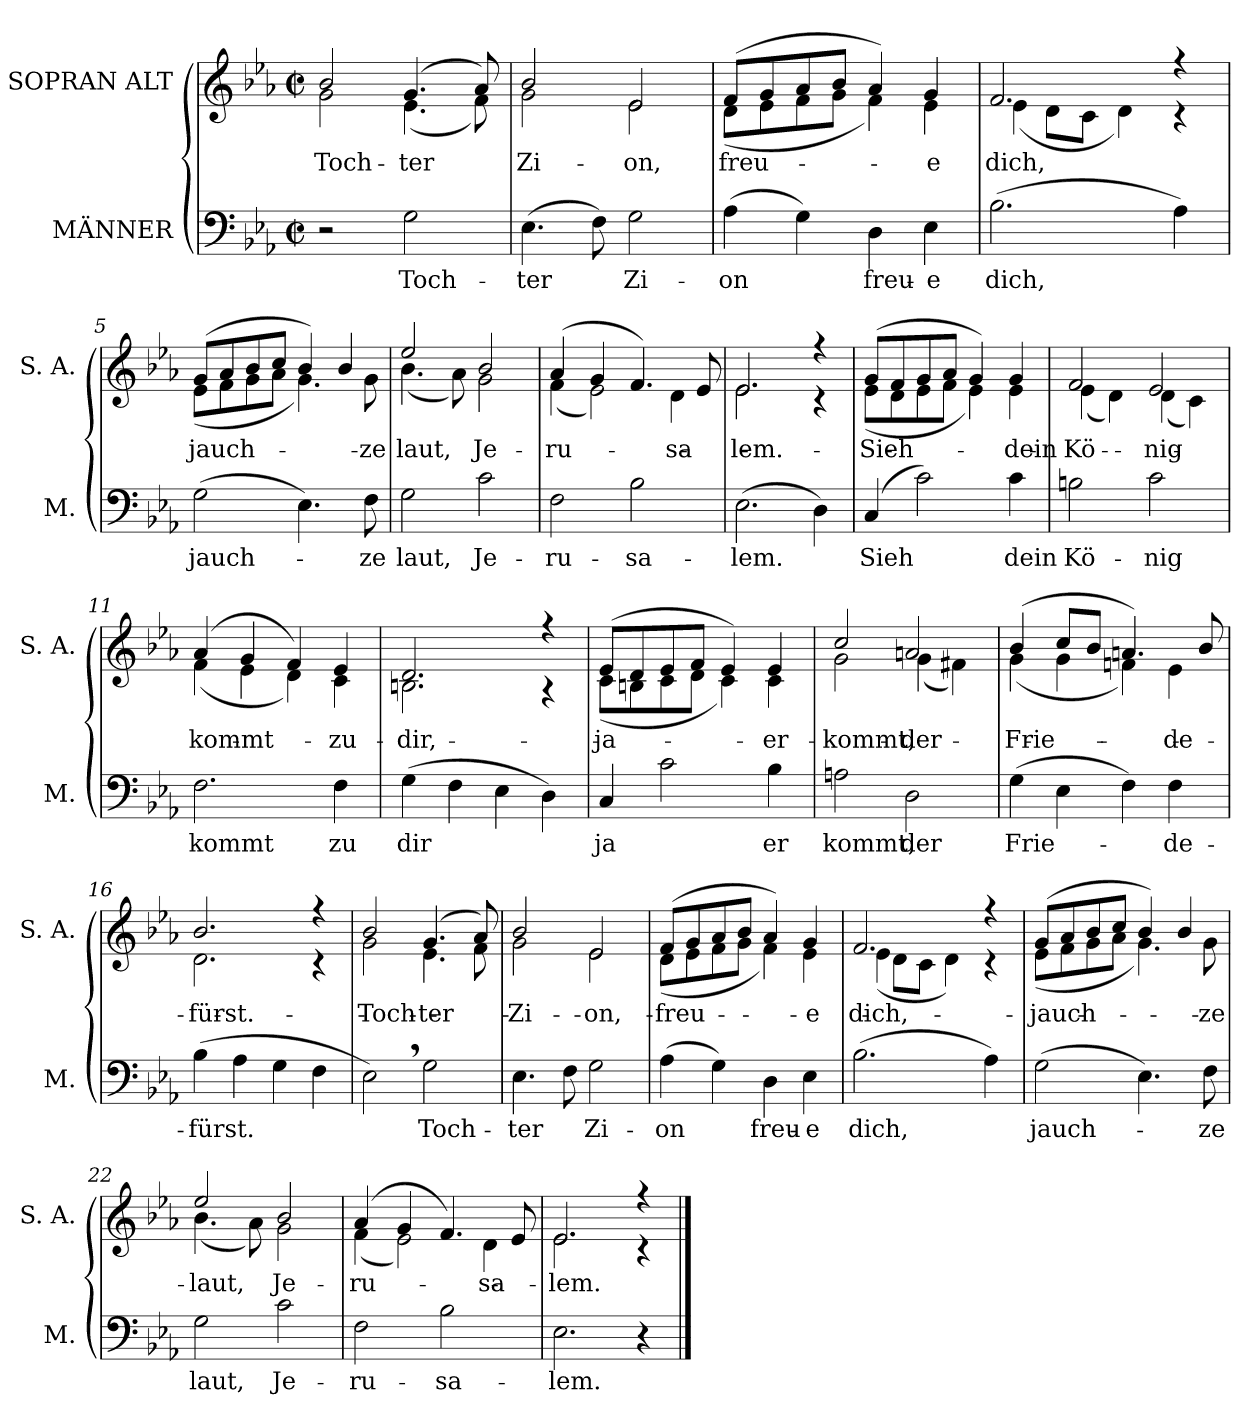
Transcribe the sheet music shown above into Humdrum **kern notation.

**kern	**text	**kern	**text
*part2	*part2	*part1	*part1
*staff2	*staff2	*staff1	*staff1
*I"MÄNNER	*	*I"SOPRAN ALT	*
*I'M.	*	*I'S. A.	*
*clefF4	*	*clefG2	*
*k[b-e-a-]	*	*k[b-e-a-]	*
*M2/2	*	*M2/2	*
*met(c|)	*	*met(c|)	*
*MM100	*	*MM100	*
=1	=1	=1	=1
*	*	*^	*
!	!	!	!	!LO:LY:b
2r	.	2b-/	2g\	Toch-
!	!LO:LY:b	!	!	!LO:LY:b
2G\	Toch-	(4.g/	(4.e-\	-ter
.	.	8a-/)	8f\)	.
=2	=2	=2	=2	=2
!	!LO:LY:b	!	!	!LO:LY:b
(4.E-\	-ter	2b-/	2g\	Zi-
8F\)	.	.	.	.
!	!LO:LY:b	!	!	!LO:LY:b
2G\	Zi-	2e-/	2e-\	-on,
=3	=3	=3	=3	=3
!	!LO:LY:b	!	!	!LO:LY:b
(4A-\	-on	(8f/L	(8d\L	freu-
.	.	8g/	8e-\	.
4G\)	.	8a-/	8f\	.
.	.	8b-/J	8g\J	.
!	!LO:LY:b	!	!	!
4D\	freu-	4a-/)	4f\)	.
!	!LO:LY:b	!	!	!LO:LY:b
4E-\	-e	4g/	4e-\	-e
=4	=4	=4	=4	=4
!	!LO:LY:b	!	!	!LO:LY:b
(2.B-\	dich,	2.f/	(4e-\	dich,
.	.	.	8d\L	.
.	.	.	8c\J	.
.	.	.	4d\)	.
4A-\)	.	4r	4r	.
=5	=5	=5	=5	=5
!	!LO:LY:b	!	!	!LO:LY:b
(2G\	jauch-	(8g/L	(8e-\L	jauch-
.	.	8a-/	8f\	.
.	.	8b-/	8g\	.
.	.	8cc/J	8a-\J	.
4.E-\)	.	4b-/)	4.g\)	.
.	.	4b-/	.	.
!	!LO:LY:b	!	!	!LO:LY:b
8F\	-ze	.	8g\	-ze
=6	=6	=6	=6	=6
!	!LO:LY:b	!	!	!LO:LY:b
2G\	laut,	2ee-/	(4.b-\	laut,
.	.	.	8a-\)	.
!	!LO:LY:b	!	!	!LO:LY:b
2c\	Je-	2b-/	2g\	Je-
!!LO:LB:g=z	!!
=7	=7	=7	=7	=7
!	!LO:LY:b	!	!	!LO:LY:b
2F\	-ru-	(4a-/	(4f\	-ru-
.	.	4g/	2e-\)	.
!	!LO:LY:b	!	!	!
2B-\	-sa-	4.f/)	.	.
!	!	!	!	!LO:LY:b
.	.	.	4d\	-sa-
.	.	8e-/	.	.
=8	=8	=8	=8	=8
!	!LO:LY:b	!	!	!LO:LY:b
(2.E-\	-lem.	2.e-/	2.e-\	-lem.
4D\)	.	4r	4r	.
=9	=9	=9	=9	=9
!	!LO:LY:b	!	!	!LO:LY:b
(4C/	Sieh	(8g/L	(8e-\L	Sieh
.	.	8f/	8d\	.
2c\)	.	8g/	8e-\	.
.	.	8a-/J	8f\J	.
.	.	4g/)	4e-\)	.
!	!LO:LY:b	!	!	!LO:LY:b
4c\	dein	4g/	4e-\	dein
=10	=10	=10	=10	=10
!	!LO:LY:b	!	!	!LO:LY:b
2Bn\	Kö-	2f/	(4e-\	Kö-
.	.	.	4d\)	.
!	!LO:LY:b	!	!	!LO:LY:b
2c\	-nig	2e-/	(4d\	-nig
.	.	.	4c\)	.
=11	=11	=11	=11	=11
!	!LO:LY:b	!	!	!LO:LY:b
2.F\	kommt	(4a-/	(4f\	kommt
.	.	4g/	4e-\	.
.	.	4f/)	4d\)	.
!	!LO:LY:b	!	!	!LO:LY:b
4F\	zu	4e-/	4c\	zu
=12	=12	=12	=12	=12
!	!LO:LY:b	!	!	!LO:LY:b
(4G\	dir	2.d/	2.Bn\	dir,
4F\	.	.	.	.
4E-\	.	.	.	.
4D\)	.	4r	4r	.
!!LO:LB:g=z	!!
=13	=13	=13	=13	=13
!	!LO:LY:b	!	!	!LO:LY:b
4C/	ja	(8e-/L	(8c\L	ja
.	.	8d/	8Bn\	.
2c\	.	8e-/	8c\	.
.	.	8f/J	8d\J	.
.	.	4e-/)	4c\)	.
!	!LO:LY:b	!	!	!LO:LY:b
4B-\	er	4e-/	4c\	er
=14	=14	=14	=14	=14
!	!LO:LY:b	!	!	!LO:LY:b
2An\	kommt,	2cc/	2g\	kommt,
!	!LO:LY:b	!	!	!LO:LY:b
2D\	der	2an/	(4g\	der
.	.	.	4f#X\)	.
=15	=15	=15	=15	=15
!	!LO:LY:b	!	!	!LO:LY:b
(4G\	Frie-	(4b-/	(4g\	Frie-
4E-\	.	8cc/L	4g\	.
.	.	8b-/J	.	.
4F\)	.	4.an/)	4fni\)	.
!	!LO:LY:b	!	!	!LO:LY:b
4F\	-de-	.	4e-\	-de-
.	.	8b-/	.	.
=16	=16	=16	=16	=16
!	!LO:LY:b	!	!	!LO:LY:b
(4B-\	-fürst.	2.b-/	2.d\	-fürst.
4A-i\	.	.	.	.
4G\	.	.	.	.
4F\	.	4r	4r	.
=17	=17	=17	=17	=17
!	!	!	!	!LO:LY:b
2E-,\)	.	2b-/	2g\	Toch-
!	!LO:LY:b	!	!	!LO:LY:b
2G\	Toch-	(4.g/	4.e-\	-ter
.	.	8a-/)	8f\	.
=18	=18	=18	=18	=18
!	!LO:LY:b	!	!	!LO:LY:b
4.E-\	-ter	2b-/	2g\	Zi-
8F\	.	.	.	.
!	!LO:LY:b	!	!	!LO:LY:b
2G\	Zi-	2e-/	2e-\	-on,
!!LO:LB:g=z	!!
=19	=19	=19	=19	=19
!	!LO:LY:b	!	!	!LO:LY:b
(4A-\	-on	(8f/L	(8d\L	freu-
.	.	8g/	8e-\	.
4G\)	.	8a-/	8f\	.
.	.	8b-/J	8g\J	.
!	!LO:LY:b	!	!	!
4D\	freu-	4a-/)	4f\)	.
!	!LO:LY:b	!	!	!LO:LY:b
4E-\	-e	4g/	4e-\	-e
=20	=20	=20	=20	=20
!	!LO:LY:b	!	!	!LO:LY:b
(2.B-\	dich,	2.f/	(4e-\	dich,
.	.	.	8d\L	.
.	.	.	8c\J	.
.	.	.	4d\)	.
4A-\)	.	4r	4r	.
=21	=21	=21	=21	=21
!	!LO:LY:b	!	!	!LO:LY:b
(2G\	jauch-	(8g/L	(8e-\L	jauch-
.	.	8a-/	8f\	.
.	.	8b-/	8g\	.
.	.	8cc/J	8a-\J	.
4.E-\)	.	4b-/)	4.g\)	.
.	.	4b-/	.	.
!	!LO:LY:b	!	!	!LO:LY:b
8F\	-ze	.	8g\	-ze
=22	=22	=22	=22	=22
!	!LO:LY:b	!	!	!LO:LY:b
2G\	laut,	2ee-/	(4.b-\	laut,
.	.	.	8a-\)	.
!	!LO:LY:b	!	!	!LO:LY:b
2c\	Je-	2b-/	2g\	Je-
=23	=23	=23	=23	=23
!	!LO:LY:b	!	!	!LO:LY:b
2F\	-ru-	(4a-/	(4f\	-ru-
.	.	4g/	2e-\)	.
!	!LO:LY:b	!	!	!
2B-\	-sa-	4.f/)	.	.
!	!	!	!	!LO:LY:b
.	.	.	4d\	-sa-
.	.	8e-/	.	.
=24	=24	=24	=24	=24
!	!LO:LY:b	!	!	!LO:LY:b
2.E-\	-lem.	2.e-/	2.e-\	-lem.
4r	.	4r	4r	.
*	*	*v	*v	*
==	==	==	==
*-	*-	*-	*-
